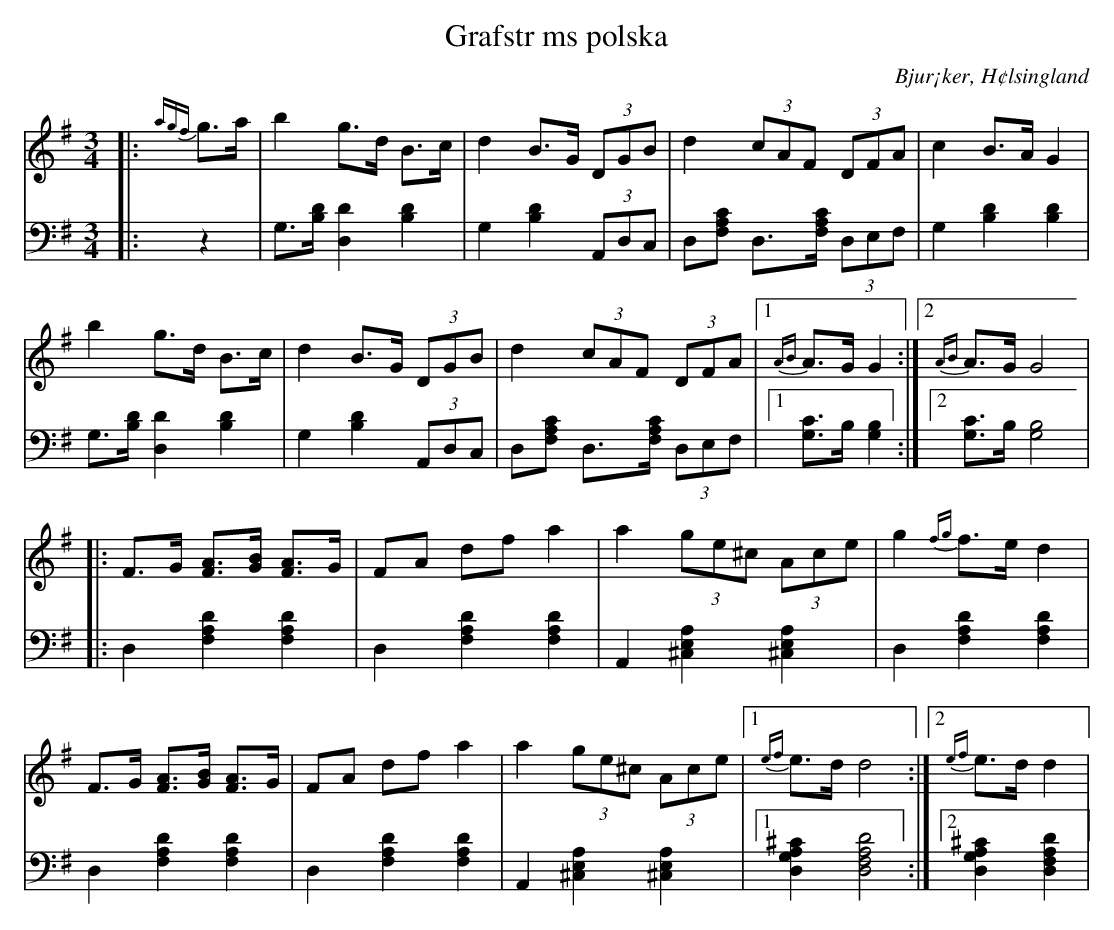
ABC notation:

X:1
T: Grafstr ms polska
O: Bjur¡ker, H¢lsingland
M: 3/4
L: 1/8
K: G
V:1
V:2
V: 1
|:{agf}g>a|b2 g>d B>c|d2 B>G (3DGB|d2 (3cAF (3DFA|c2 B>A G2|
b2 g>d B>c|d2 B>G (3DGB|d2 (3cAF (3DFA|1 {AB}A>G G2:|2 {AB}A>G G4|
|:F>G [FA]>[GB] [FA]>G |FA df a2 |a2 (3ge^c (3Ace |g2 {fg}f>e d2 |
F>G [FA]>[GB] [FA]>G |FA df a2 |a2 (3ge^c (3Ace |1 {ef}e>d d4:|2 {ef}e>d d2|
V:2 clef=bass
|:z2 | G,>[B,D] [D,2D2] [B,2D2]| G,2 [B,2D2] (3A,,D,C,|D,[F,A,C] D,>[F,A,C] (3D,E,F,| G,2 [B,2D2] [B,2D2]|
G,>[B,D] [D,2D2] [B,2D2]| G,2 [B,2D2] (3A,,D,C,|D,[F,A,C] D,>[F,A,C] (3D,E,F,|1 [G,C]>B, [G,2B,2]:|2 [G,C]>B, [G,4B,4]|
|:D,2 [F,2A,2D2] [F,2A,2D2]|D,2 [F,2A,2D2] [F,2A,2D2]| A,,2 [^C,2E,2A,2] [^C,2E,2A,2]|D,2 [F,2A,2D2] [F,2A,2D2] |
D,2 [F,2A,2D2] [F,2A,2D2] | D,2 [F,2A,2D2] [F,2A,2D2] | A,,2 [^C,2E,2A,2] [^C,2E,2A,2]|1 [D,2G,2A,2^C2] [D,4F,4A,4D4]:|2 [D,2G,2A,2^C2] [D,2F,2A,2D2]|
